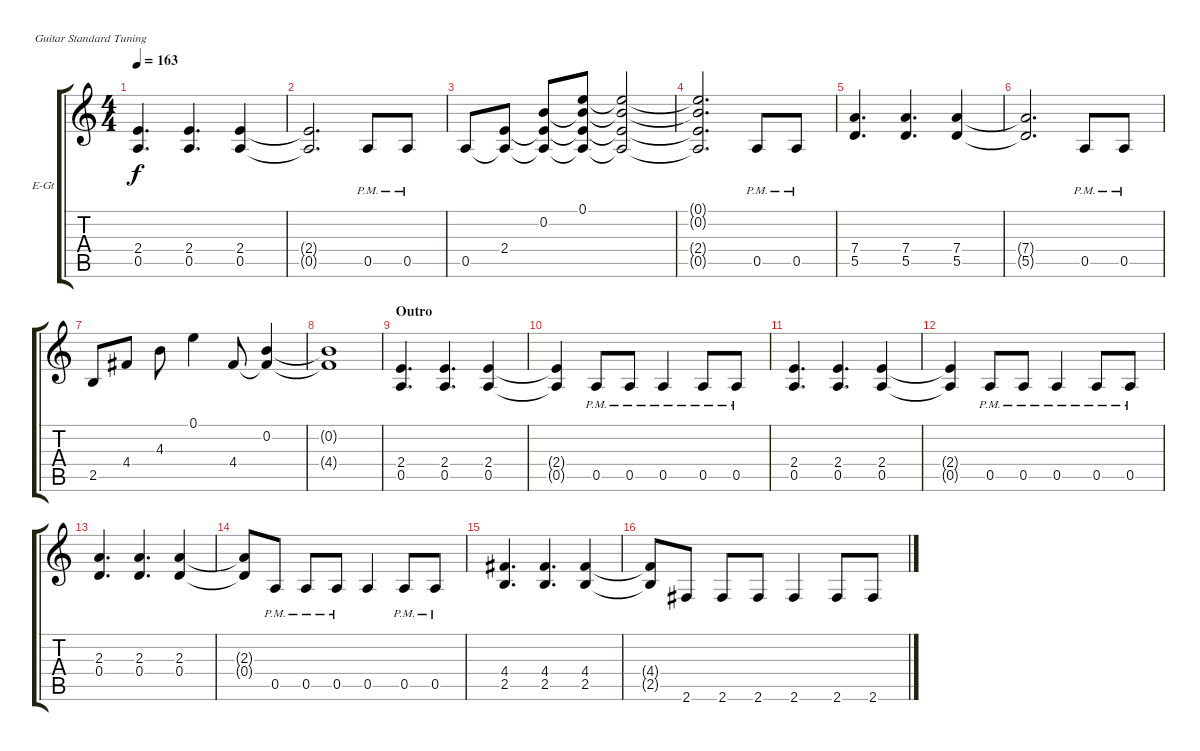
\bracketExtendMode groupsimilarinstruments
\firstSystemTrackNameOrientation horizontal
\otherSystemsTrackNameOrientation horizontal
\track ("Rhythm Guitar" "E-Gt") {instrument overdrivenguitar}
\staff {score tabs}
\tuning (E4 B3 G3 D3 A2 E2)
\ts (4 4)
\tempo 163
\clef g2
\ks c
(2.4 0.5).4{d dy f} (2.4 0.5).4{d} (2.4 0.5).4 |
(2.4{t} 0.5{t}).2{d} 0.5{pm}.8 0.5{pm}.8 |
0.5.8 (2.4 0.5{t}).8 (0.2 2.4{t} 0.5{t}).8 (0.1 0.2{t} 2.4{t} 0.5{t}).8 (0.1{t} 0.2{t} 2.4{t} 0.5{t}).2 |
(0.1{t} 0.2{t} 2.4{t} 0.5{t}).2{d} 0.5{pm}.8 0.5{pm}.8 |
(7.4 5.5).4{d} (7.4 5.5).4{d} (7.4 5.5).4 |
(7.4{t} 5.5{t}).2{d} 0.5{pm}.8 0.5{pm}.8 |
2.5.8 4.4.8 4.3.8 0.1.4 4.4.8 (0.2 4.4{t}).4 |
(0.2{t} 4.4{t}).1 |
\section ("" "Outro")
(2.4 0.5).4{d} (2.4 0.5).4{d} (2.4 0.5).4 |
(2.4{t} 0.5{t}).4 0.5{pm}.8 0.5{pm}.8 0.5{pm}.4 0.5{pm}.8 0.5{pm}.8 |
(2.4 0.5).4{d} (2.4 0.5).4{d} (2.4 0.5).4 |
(2.4{t} 0.5{t}).4 0.5{pm}.8 0.5{pm}.8 0.5{pm}.4 0.5{pm}.8 0.5{pm}.8 |
(2.3 0.4).4{d} (2.3 0.4).4{d} (2.3 0.4).4 |
(2.3{t} 0.4{t}).8 0.5{pm}.8 0.5{pm}.8 0.5{pm}.8 0.5.4 0.5{pm}.8 0.5{pm}.8 |
(4.4 2.5).4{d} (4.4 2.5).4{d} (4.4 2.5).4 |
(4.4{t} 2.5{t}).8 2.6.8 2.6.8 2.6.8 2.6.4 2.6.8 2.6.8
